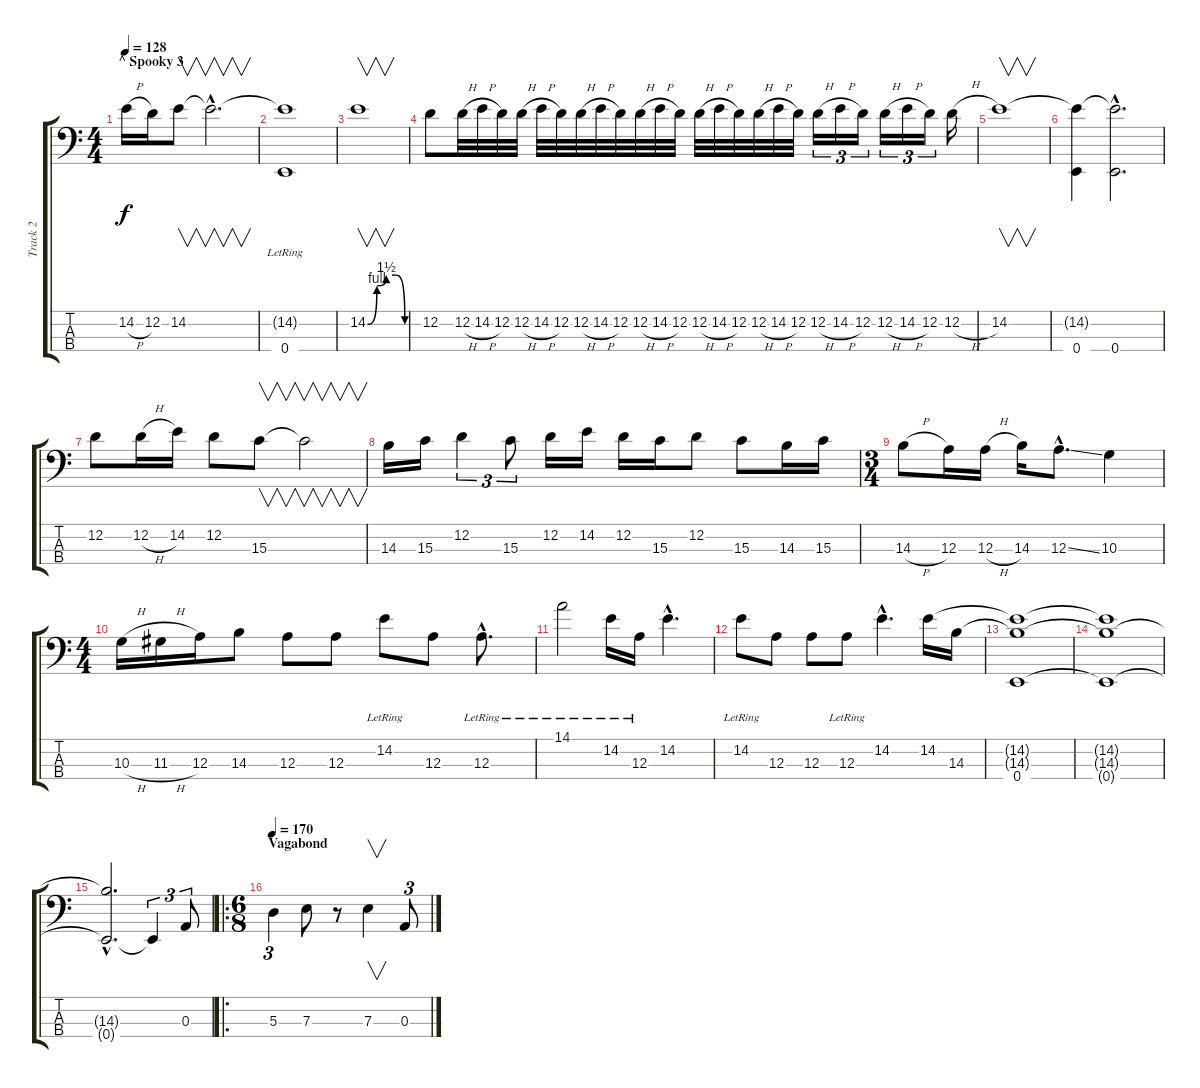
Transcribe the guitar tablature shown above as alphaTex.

\track ("Track 2" "Track 2") {instrument electricbassfinger}
\staff {score tabs}
\tuning (G2 D2 A1 E1) {hide}
\ts (4 4)
\section ("" "^ Spooky 3")
\tempo 128
\clef f4
\ks c
14.2{h}.16{dy f} 12.2.16 14.2.8{v} 14.2{hac t}.2{v d} |
(14.2{t} 0.4{lr}).1 |
14.2{be (custom 0 0 15 4 30 6 45 6 60 0)}.1{v} |
12.2.8 12.2{h}.32 14.2{h}.32 12.2.32 12.2{h}.32 14.2{h}.32 12.2.32 12.2{h}.32 14.2{h}.32 12.2.32 12.2{h}.32 14.2{h}.32 12.2.32 12.2{h}.32 14.2{h}.32 12.2.32 12.2{h}.32 14.2{h}.32 12.2.32 12.2{h}.16{tu (3 2)} 14.2{h}.16{tu (3 2)} 12.2.16{tu (3 2)} 12.2{h}.16{tu (3 2)} 14.2{h}.16{tu (3 2)} 12.2.16{tu (3 2)} 12.2{h}.16 |
14.2.1{v} |
(14.2{t} 0.4).4 (14.2{hac t} 0.4{hac}).2{d} |
12.2.8 12.2{h}.16 14.2.16 12.2.8 15.3.8{v} 15.3{t}.2{v} |
14.3.16 15.3.16 12.2.4{tu (3 2)} 15.3.8{tu (3 2)} 12.2.16 14.2.16 12.2.16 15.3.16 12.2.8 15.3.8 14.3.16 15.3.16 |
\ts (3 4)
14.3{h}.8 12.3.16 12.3{h}.16 14.3.16 12.3{ss hac}.8{d} 10.3.4 |
\ts (4 4)
10.3{h}.16 11.3{h}.16 12.3.16 14.3.8 12.3.8 12.3.8 14.2{lr}.8 12.3.8 12.3{hac lr}.8{d} |
14.1{lr}.2 14.2{lr}.16 12.3{lr}.16 14.2{hac}.4{d} |
14.2{lr}.8 12.3.8 12.3.8 12.3{lr}.8 14.2{hac}.4{d} 14.2.16 14.3.16 |
(14.2{t} 14.3{t} 0.4).1 |
(14.2{t} 14.3{t} 0.4{t}).1 |
(14.3{hac t} 0.4{hac t}).2{d} 0.4{t}.4{tu (3 2)} 0.3.8{tu (3 2)} |
\ro
\ts (6 8)
\section ("" "Vagabond")
\tempo 170
5.3.4{tu (3 2)} 7.3.8 r.8 7.3.4{v} 0.3.8{tu (3 2)}
